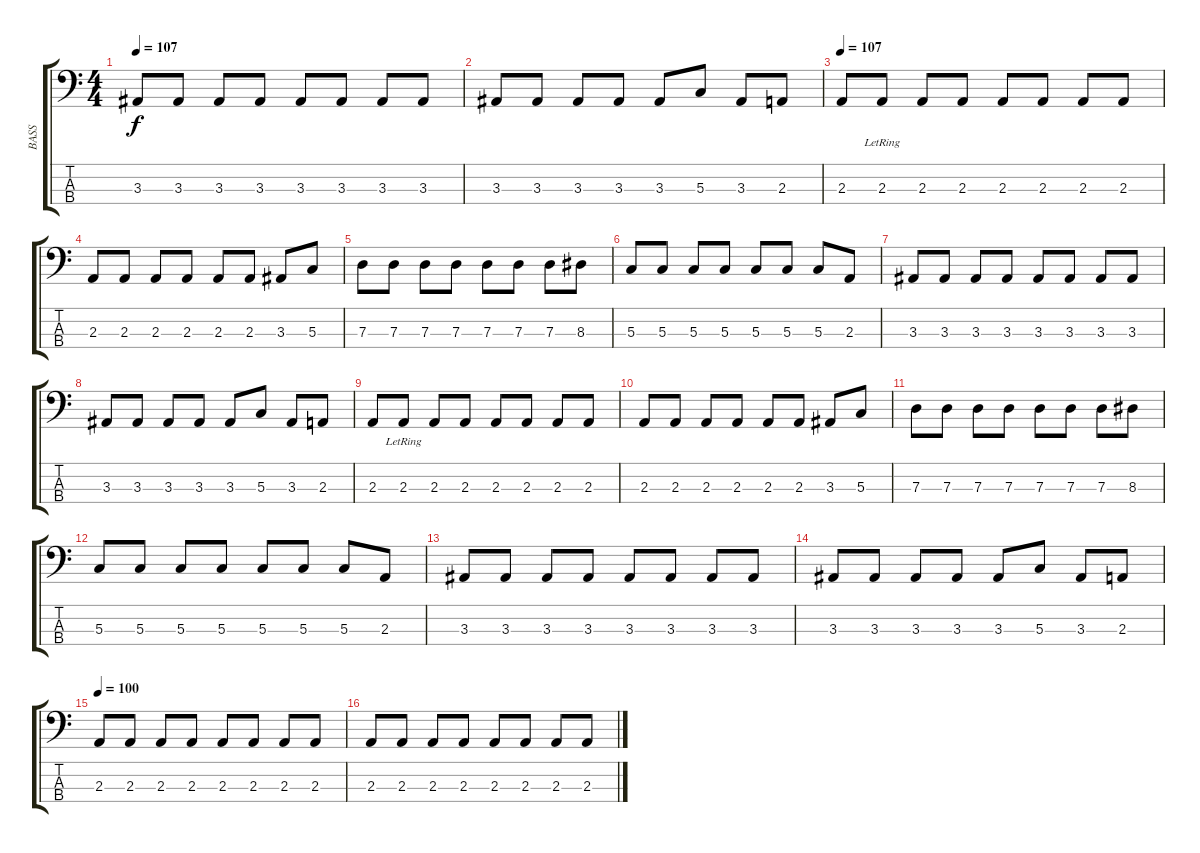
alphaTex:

\track ("BASS" "BASS") {instrument electricbasspick}
\staff {score tabs}
\tuning (F2 C2 G1 D1) {hide}
\ts (4 4)
\tempo 107
\clef f4
\ks c
3.3.8{dy f} 3.3.8 3.3.8 3.3.8 3.3.8 3.3.8 3.3.8 3.3.8 |
3.3.8 3.3.8 3.3.8 3.3.8 3.3.8 5.3.8 3.3.8 2.3.8 |
\tempo 107
2.3.8 2.3{lr}.8 2.3.8 2.3.8 2.3.8 2.3.8 2.3.8 2.3.8 |
2.3.8 2.3.8 2.3.8 2.3.8 2.3.8 2.3.8 3.3.8 5.3.8 |
7.3.8 7.3.8 7.3.8 7.3.8 7.3.8 7.3.8 7.3.8 8.3.8 |
5.3.8 5.3.8 5.3.8 5.3.8 5.3.8 5.3.8 5.3.8 2.3.8 |
3.3.8 3.3.8 3.3.8 3.3.8 3.3.8 3.3.8 3.3.8 3.3.8 |
3.3.8 3.3.8 3.3.8 3.3.8 3.3.8 5.3.8 3.3.8 2.3.8 |
2.3.8 2.3{lr}.8 2.3.8 2.3.8 2.3.8 2.3.8 2.3.8 2.3.8 |
2.3.8 2.3.8 2.3.8 2.3.8 2.3.8 2.3.8 3.3.8 5.3.8 |
7.3.8 7.3.8 7.3.8 7.3.8 7.3.8 7.3.8 7.3.8 8.3.8 |
5.3.8 5.3.8 5.3.8 5.3.8 5.3.8 5.3.8 5.3.8 2.3.8 |
3.3.8 3.3.8 3.3.8 3.3.8 3.3.8 3.3.8 3.3.8 3.3.8 |
3.3.8 3.3.8 3.3.8 3.3.8 3.3.8 5.3.8 3.3.8 2.3.8 |
\tempo 100
2.3.8 2.3.8 2.3.8 2.3.8 2.3.8 2.3.8 2.3.8 2.3.8 |
2.3.8 2.3.8 2.3.8 2.3.8 2.3.8 2.3.8 2.3.8 2.3.8
